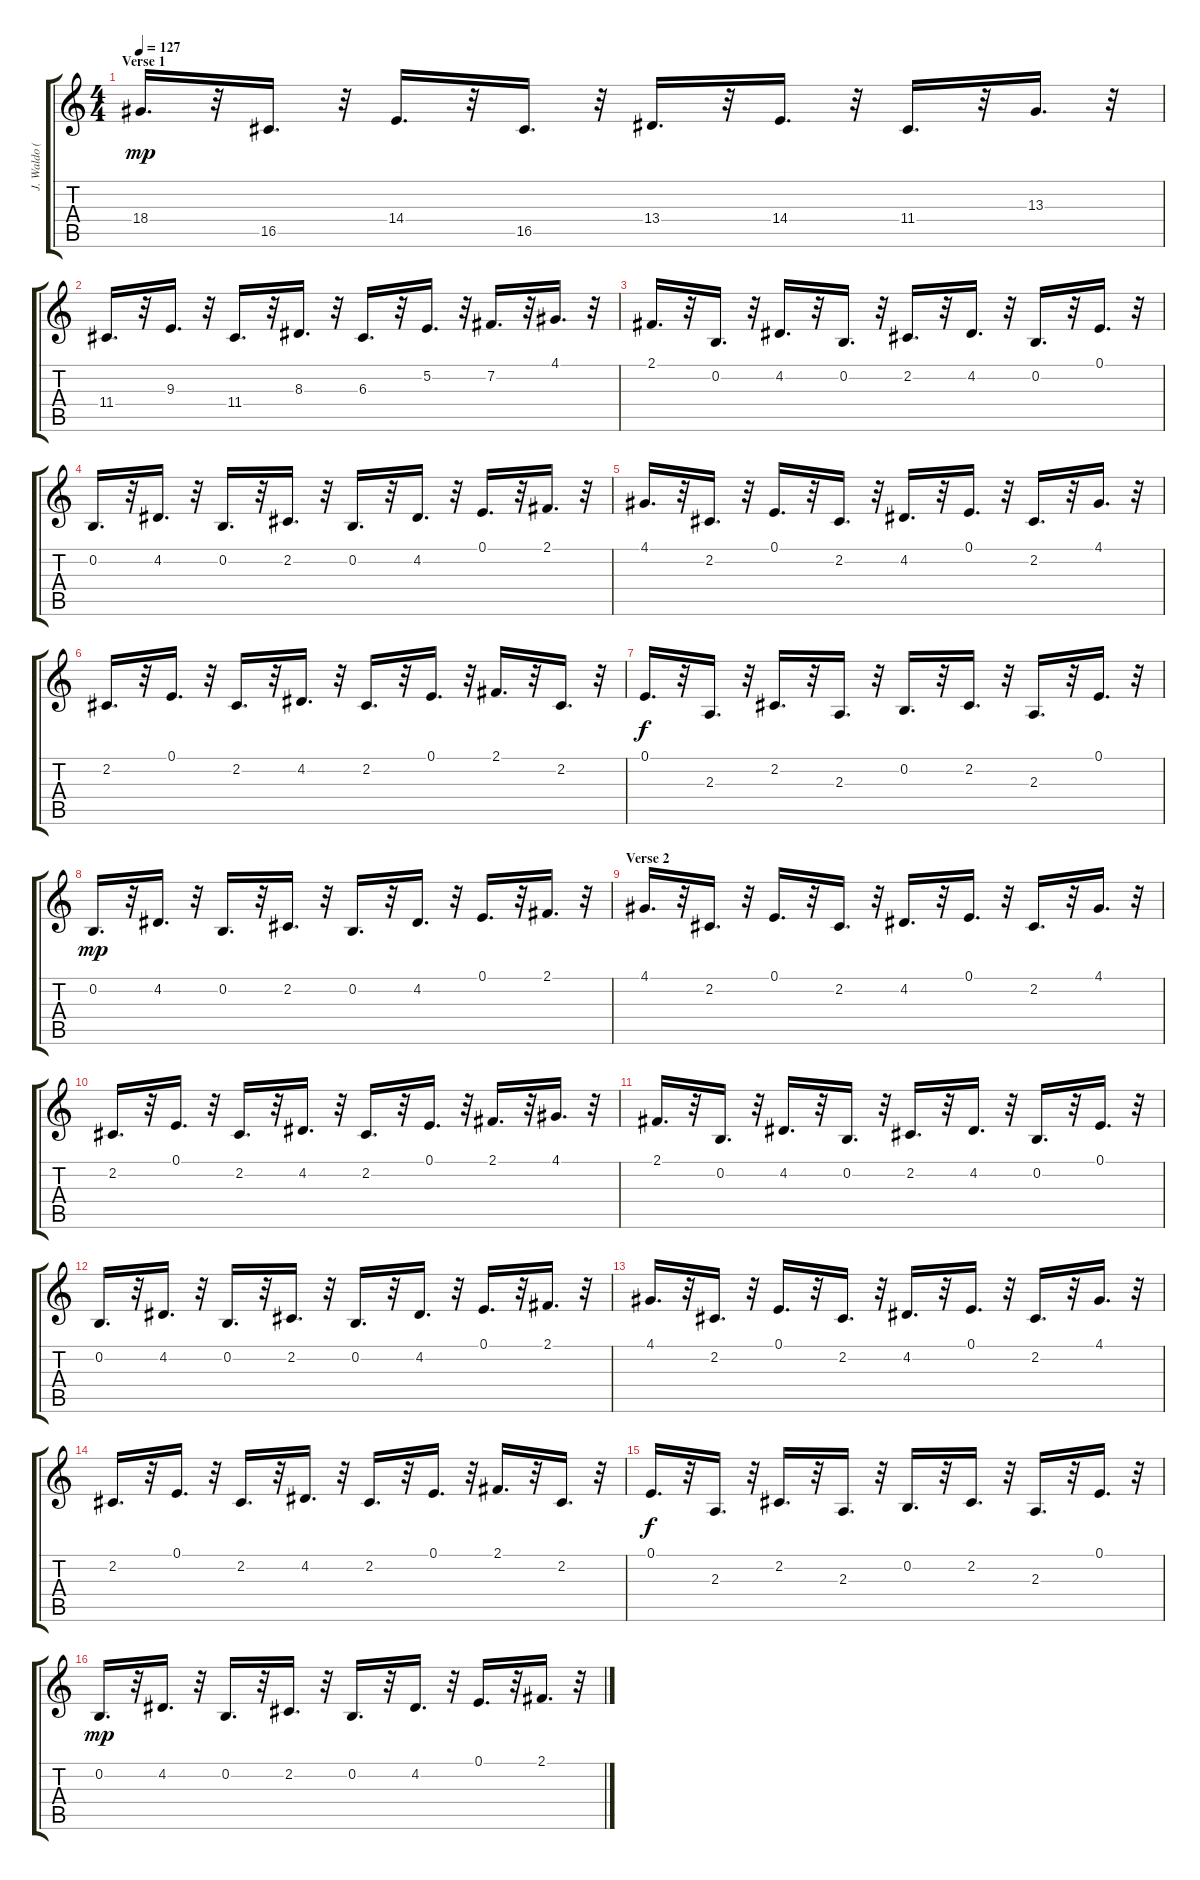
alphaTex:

\track ("J. Waldo (Right)" "J. Waldo (") {instrument rockorgan}
\staff {score tabs}
\tuning (E4 B3 G3 D3 A2 E2) {hide}
\ts (4 4)
\section ("" "Verse 1")
\tempo 127
\clef g2
\ks c
18.4.16{d dy mp volume 8} r.32 16.5.16{d} r.32 14.4.16{d} r.32 16.5.16{d} r.32 13.4.16{d} r.32 14.4.16{d} r.32 11.4.16{d} r.32 13.3.16{d} r.32 |
11.4.16{d} r.32 9.3.16{d} r.32 11.4.16{d} r.32 8.3.16{d} r.32 6.3.16{d} r.32 5.2.16{d} r.32 7.2.16{d} r.32 4.1.16{d} r.32 |
2.1.16{d} r.32 0.2.16{d} r.32 4.2.16{d} r.32 0.2.16{d} r.32 2.2.16{d} r.32 4.2.16{d} r.32 0.2.16{d} r.32 0.1.16{d} r.32 |
0.2.16{d} r.32 4.2.16{d} r.32 0.2.16{d} r.32 2.2.16{d} r.32 0.2.16{d} r.32 4.2.16{d} r.32 0.1.16{d} r.32 2.1.16{d} r.32 |
4.1.16{d} r.32 2.2.16{d} r.32 0.1.16{d} r.32 2.2.16{d} r.32 4.2.16{d} r.32 0.1.16{d} r.32 2.2.16{d} r.32 4.1.16{d} r.32 |
2.2.16{d} r.32 0.1.16{d} r.32 2.2.16{d} r.32 4.2.16{d} r.32 2.2.16{d} r.32 0.1.16{d} r.32 2.1.16{d} r.32 2.2.16{d} r.32 |
0.1.16{d dy f} r.32 2.3.16{d} r.32 2.2.16{d} r.32 2.3.16{d} r.32 0.2.16{d} r.32 2.2.16{d} r.32 2.3.16{d} r.32 0.1.16{d} r.32 |
0.2.16{d dy mp} r.32 4.2.16{d} r.32 0.2.16{d} r.32 2.2.16{d} r.32 0.2.16{d} r.32 4.2.16{d} r.32 0.1.16{d} r.32 2.1.16{d} r.32 |
\section ("" "Verse 2")
4.1.16{d} r.32 2.2.16{d} r.32 0.1.16{d} r.32 2.2.16{d} r.32 4.2.16{d} r.32 0.1.16{d} r.32 2.2.16{d} r.32 4.1.16{d} r.32 |
2.2.16{d} r.32 0.1.16{d} r.32 2.2.16{d} r.32 4.2.16{d} r.32 2.2.16{d} r.32 0.1.16{d} r.32 2.1.16{d} r.32 4.1.16{d} r.32 |
2.1.16{d} r.32 0.2.16{d} r.32 4.2.16{d} r.32 0.2.16{d} r.32 2.2.16{d} r.32 4.2.16{d} r.32 0.2.16{d} r.32 0.1.16{d} r.32 |
0.2.16{d} r.32 4.2.16{d} r.32 0.2.16{d} r.32 2.2.16{d} r.32 0.2.16{d} r.32 4.2.16{d} r.32 0.1.16{d} r.32 2.1.16{d} r.32 |
4.1.16{d} r.32 2.2.16{d} r.32 0.1.16{d} r.32 2.2.16{d} r.32 4.2.16{d} r.32 0.1.16{d} r.32 2.2.16{d} r.32 4.1.16{d} r.32 |
2.2.16{d} r.32 0.1.16{d} r.32 2.2.16{d} r.32 4.2.16{d} r.32 2.2.16{d} r.32 0.1.16{d} r.32 2.1.16{d} r.32 2.2.16{d} r.32 |
0.1.16{d dy f} r.32 2.3.16{d} r.32 2.2.16{d} r.32 2.3.16{d} r.32 0.2.16{d} r.32 2.2.16{d} r.32 2.3.16{d} r.32 0.1.16{d} r.32 |
0.2.16{d dy mp} r.32 4.2.16{d} r.32 0.2.16{d} r.32 2.2.16{d} r.32 0.2.16{d} r.32 4.2.16{d} r.32 0.1.16{d} r.32 2.1.16{d} r.32
